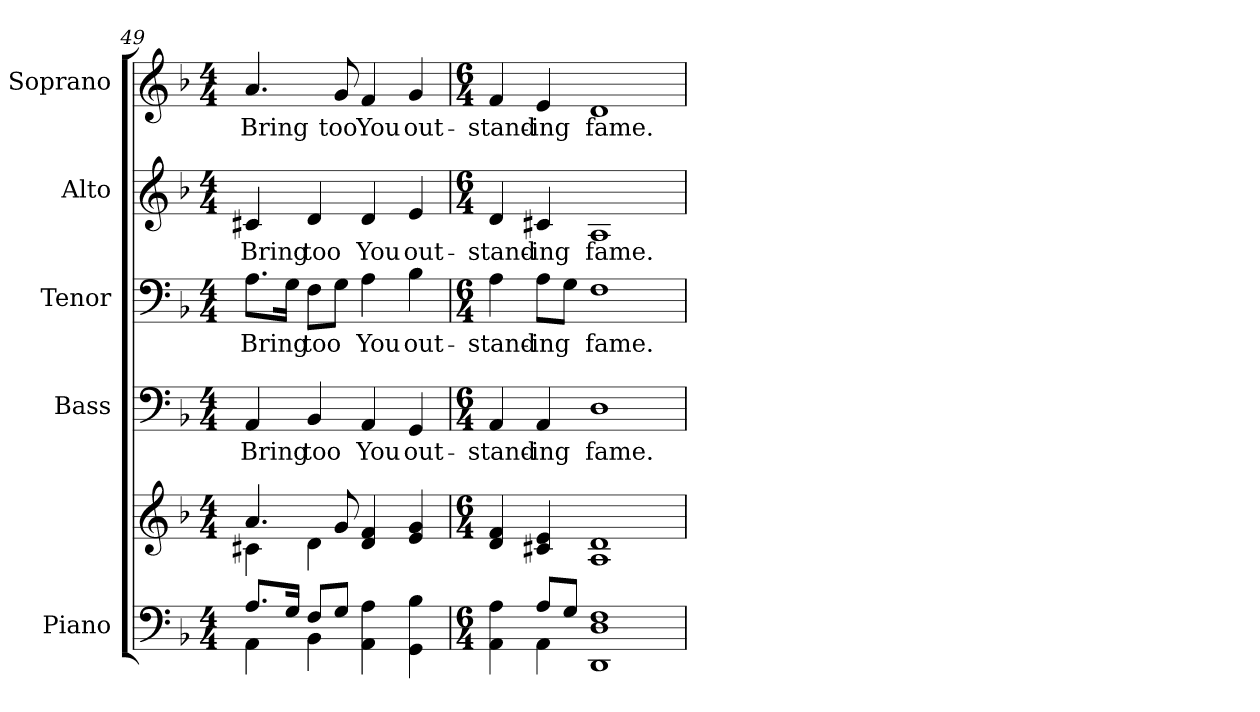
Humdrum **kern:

**kern	**kern	**kern	**text	**kern	**text	**kern	**text	**kern	**text
*part5	*part5	*part4	*part4	*part3	*part3	*part2	*part2	*part1	*part1
*staff6	*staff5	*staff4	*staff4	*staff3	*staff3	*staff2	*staff2	*staff1	*staff1
*I"Piano	*	*I"Bass	*	*I"Tenor	*	*I"Alto	*	*I"Soprano	*
*I'Pno.	*	*I'B.	*	*I'T.	*	*I'A.	*	*I'S.	*
*clefF4	*clefG2	*clefF4	*	*clefF4	*	*clefG2	*	*clefG2	*
*k[b-]	*k[b-]	*k[b-]	*	*k[b-]	*	*k[b-]	*	*k[b-]	*
*F:	*F:	*F:	*	*F:	*	*F:	*	*F:	*
*M4/4	*M4/4	*M4/4	*	*M4/4	*	*M4/4	*	*M4/4	*
=49	=49	=49	=49	=49	=49	=49	=49	=49	=49
*^	*^	*	*	*	*	*	*	*	*
!	!	!	!	!	!LO:LY:b:color=#000000	!	!	!	!	!	!
!	!	!	!	!	!	!	!LO:LY:b:color=#000000	!	!	!	!
!	!	!	!	!	!	!	!	!	!LO:LY:b:color=#000000	!	!
!	!	!	!	!	!	!	!	!	!	!	!LO:LY:b:color=#000000
8.Ai/L	4AAi\	4.ai/	4c#Xi\	4AAi/	Bring	8.Ai\L	Bring	4c#Xi/	Bring	4.ai/	Bring
16Gi/Jk	.	.	.	.	.	16Gi\Jk	.	.	.	.	.
!	!	!	!	!	!LO:LY:b:color=#000000	!	!	!	!	!	!
!	!	!	!	!	!	!	!LO:LY:b:color=#000000	!	!	!	!
!	!	!	!	!	!	!	!	!	!LO:LY:b:color=#000000	!	!
8Fi/L	4BB-i\	.	4di\	4BB-i/	too	8Fi\L	too	4di/	too	.	.
!	!	!	!	!	!	!	!	!	!	!	!LO:LY:b:color=#000000
8Gi/J	.	8gi/	.	.	.	8Gi\J	.	.	.	8gi/	too
!	!	!	!	!	!LO:LY:b:color=#000000	!	!	!	!	!	!
!	!	!	!	!	!	!	!LO:LY:b:color=#000000	!	!	!	!
!	!	!	!	!	!	!	!	!	!LO:LY:b:color=#000000	!	!
!	!	!	!	!	!	!	!	!	!	!	!LO:LY:b:color=#000000
4AAi\ 4Ai	2ryy	4di/ 4fi	2ryy	4AAi/	You	4Ai\	You	4di/	You	4fi/	You
!	!	!	!	!	!LO:LY:b:color=#000000	!	!	!	!	!	!
!	!	!	!	!	!	!	!LO:LY:b:color=#000000	!	!	!	!
!	!	!	!	!	!	!	!	!	!LO:LY:b:color=#000000	!	!
!	!	!	!	!	!	!	!	!	!	!	!LO:LY:b:color=#000000
4GGi\ 4B-i	.	4ei/ 4gi	.	4GGi/	out-	4B-i\	out-	4ei/	out-	4gi/	out-
*	*	*v	*v	*	*	*	*	*	*	*	*
!!LO:PB:g=z
=50	=50	=50	=50	=50	=50	=50	=50	=50	=50	=50
*M6/4	*	*M6/4	*M6/4	*	*M6/4	*	*M6/4	*	*M6/4	*
!	!	!	!	!LO:LY:b:color=#000000	!	!	!	!	!	!
!	!	!	!	!	!	!LO:LY:b:color=#000000	!	!	!	!
!	!	!	!	!	!	!	!	!LO:LY:b:color=#000000	!	!
!	!	!	!	!	!	!	!	!	!	!LO:LY:b:color=#000000
4AAi\ 4Ai	4ryy	4di/ 4fi	4AAi/	-stand-	4Ai\	-stand-	4di/	-stand-	4fi/	-stand-
!	!	!	!	!LO:LY:b:color=#000000	!	!	!	!	!	!
!	!	!	!	!	!	!LO:LY:b:color=#000000	!	!	!	!
!	!	!	!	!	!	!	!	!LO:LY:b:color=#000000	!	!
!	!	!	!	!	!	!	!	!	!	!LO:LY:b:color=#000000
8Ai/L	4AAi\	4c#Xi/ 4ei	4AAi/	-ing	8Ai\L	-ing	4c#Xi/	-ing	4ei/	-ing
8Gi/J	.	.	.	.	8Gi\J	.	.	.	.	.
!	!	!	!	!LO:LY:b:color=#000000	!	!	!	!	!	!
!	!	!	!	!	!	!LO:LY:b:color=#000000	!	!	!	!
!	!	!	!	!	!	!	!	!LO:LY:b:color=#000000	!	!
!	!	!	!	!	!	!	!	!	!	!LO:LY:b:color=#000000
1DDi 1Di 1Fi	1ryy	1Ai 1di	1Di	fame.	1Fi	fame.	1Ai	fame.	1di	fame.
*v	*v	*	*	*	*	*	*	*	*	*
=	=	=	=	=	=	=	=	=	=
*-	*-	*-	*-	*-	*-	*-	*-	*-	*-
